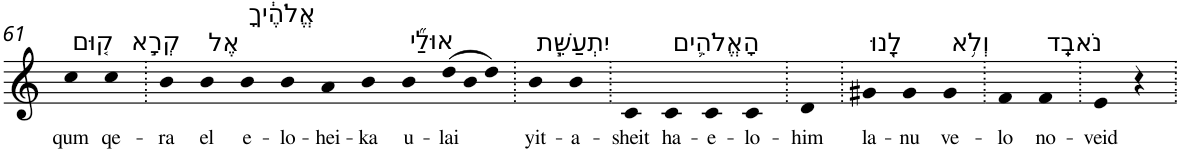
**kern	**text
*part1	*part1
*staff1	*staff1
*I"Piano	*
*I'Pno	*
!!LO:PB:g=z
*clefG2	*
*k[]	*
=61	=61
!LO:TX:a:t=ק֚וּם	!
!	!LO:LY:b
4cc	qum
!LO:TX:a:t=קְרָ֣א	!
!	!LO:LY:b
4cc	qe-
=62.	=62.
!	!LO:LY:b
4b	-ra
!LO:TX:a:t=אֶל	!
!	!LO:LY:b
4b	el
!LO:TX:a:t=אֱלֹהֶ֔יךָ	!
!	!LO:LY:b
4b	e-
!	!LO:LY:b
4b	-lo-
!	!LO:LY:b
4a	-hei-
!	!LO:LY:b
4b	-ka
!LO:TX:a:t=אוּלַ֞י	!
!	!LO:LY:b
4b	u-
!	!LO:LY:b
(>12dd	-lai
12b	.
12dd)	.
=63.	=63.
!LO:TX:a:t=יִתְעַשֵּׁ֧ת	!
!	!LO:LY:b
4b	yit-
!	!LO:LY:b
4b	-a-
=64.	=64.
!	!LO:LY:b
4c	-sheit
!LO:TX:a:t=הָאֱלֹהִ֛ים	!
!	!LO:LY:b
4c	ha-
!	!LO:LY:b
4c	-e-
!	!LO:LY:b
4c	-lo-
=65.	=65.
!	!LO:LY:b
4d	-him
=66.	=66.
!LO:TX:a:t=לָ֖נוּ	!
!	!LO:LY:b
4g#X	la-
!	!LO:LY:b
4g#	-nu
!LO:TX:a:t=וְלֹ֥א	!
!	!LO:LY:b
4g#	ve-
=67.	=67.
!	!LO:LY:b
4f	-lo
!LO:TX:a:t=נֹאבֵֽד	!
!	!LO:LY:b
4f	no-
=68.	=68.
!	!LO:LY:b
4e	-veid
4r	.
=.	=.
*-	*-
